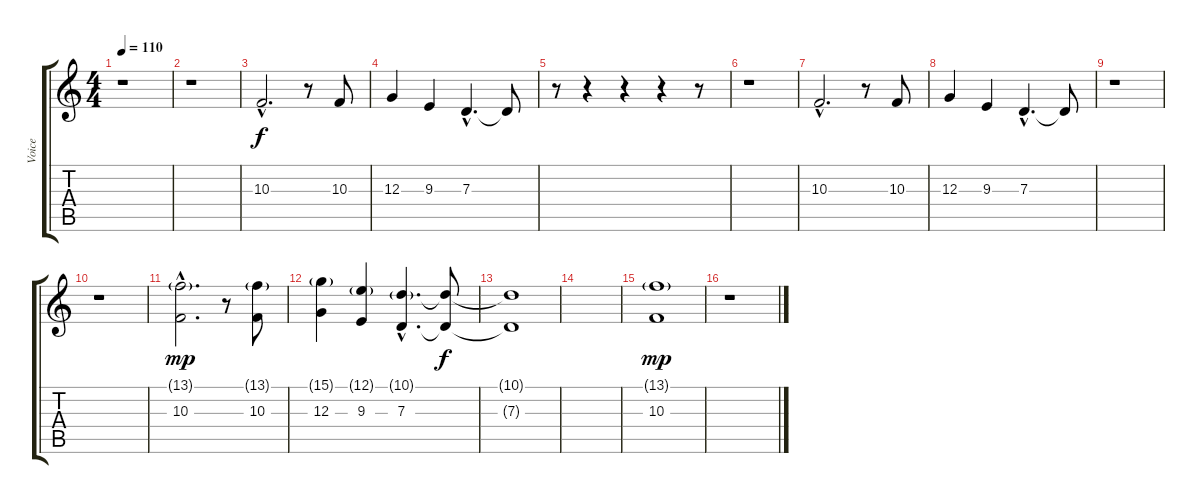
\track ("Voice" "Voice") {instrument violin}
\staff {score tabs}
\tuning (E4 B3 G3 D3 A2 E2) {hide}
\ts (4 4)
\tempo 110
\clef g2
\ks c
r.1{dy f} |
r.1 |
10.3{hac}.2{d} r.8 10.3.8 |
12.3.4 9.3.4 7.3{hac}.4{d} 7.3{t}.8 |
r.8 r.4 r.4 r.4 r.8 |
r.1 |
10.3{hac}.2{d} r.8 10.3.8 |
12.3.4 9.3.4 7.3{hac}.4{d} 7.3{t}.8 |
r.1 |
r.1 |
(13.1{g hac} 10.3{hac}).2{d dy mp} r.8 (13.1{g} 10.3).8 |
(15.1{g} 12.3).4 (12.1{g} 9.3).4 (10.1{g hac} 7.3{hac}).4{d} (10.1{t} 7.3{t}).8{dy f} |
(10.1{t} 7.3{t}).1 |
|
(13.1{g} 10.3).1{dy mp} |
r.1
